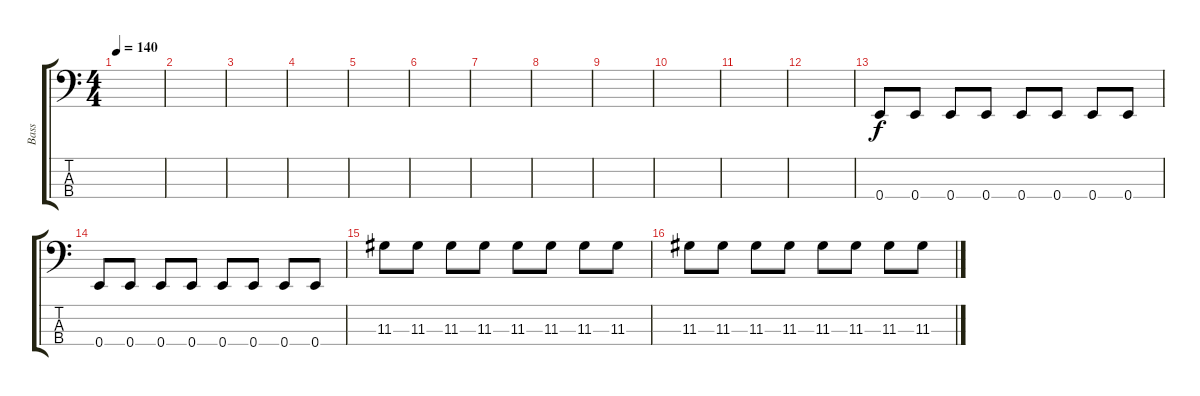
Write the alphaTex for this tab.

\track ("Bass" "Bass") {instrument electricbasspick}
\staff {score tabs}
\tuning (G2 D2 A1 E1) {hide}
\ts (4 4)
\tempo 140
\clef f4
\ks c
|
|
|
|
|
|
|
|
|
|
|
|
0.4.8 0.4.8 0.4.8 0.4.8 0.4.8 0.4.8 0.4.8 0.4.8 |
0.4.8 0.4.8 0.4.8 0.4.8 0.4.8 0.4.8 0.4.8 0.4.8 |
11.3.8 11.3.8 11.3.8 11.3.8 11.3.8 11.3.8 11.3.8 11.3.8 |
11.3.8 11.3.8 11.3.8 11.3.8 11.3.8 11.3.8 11.3.8 11.3.8
